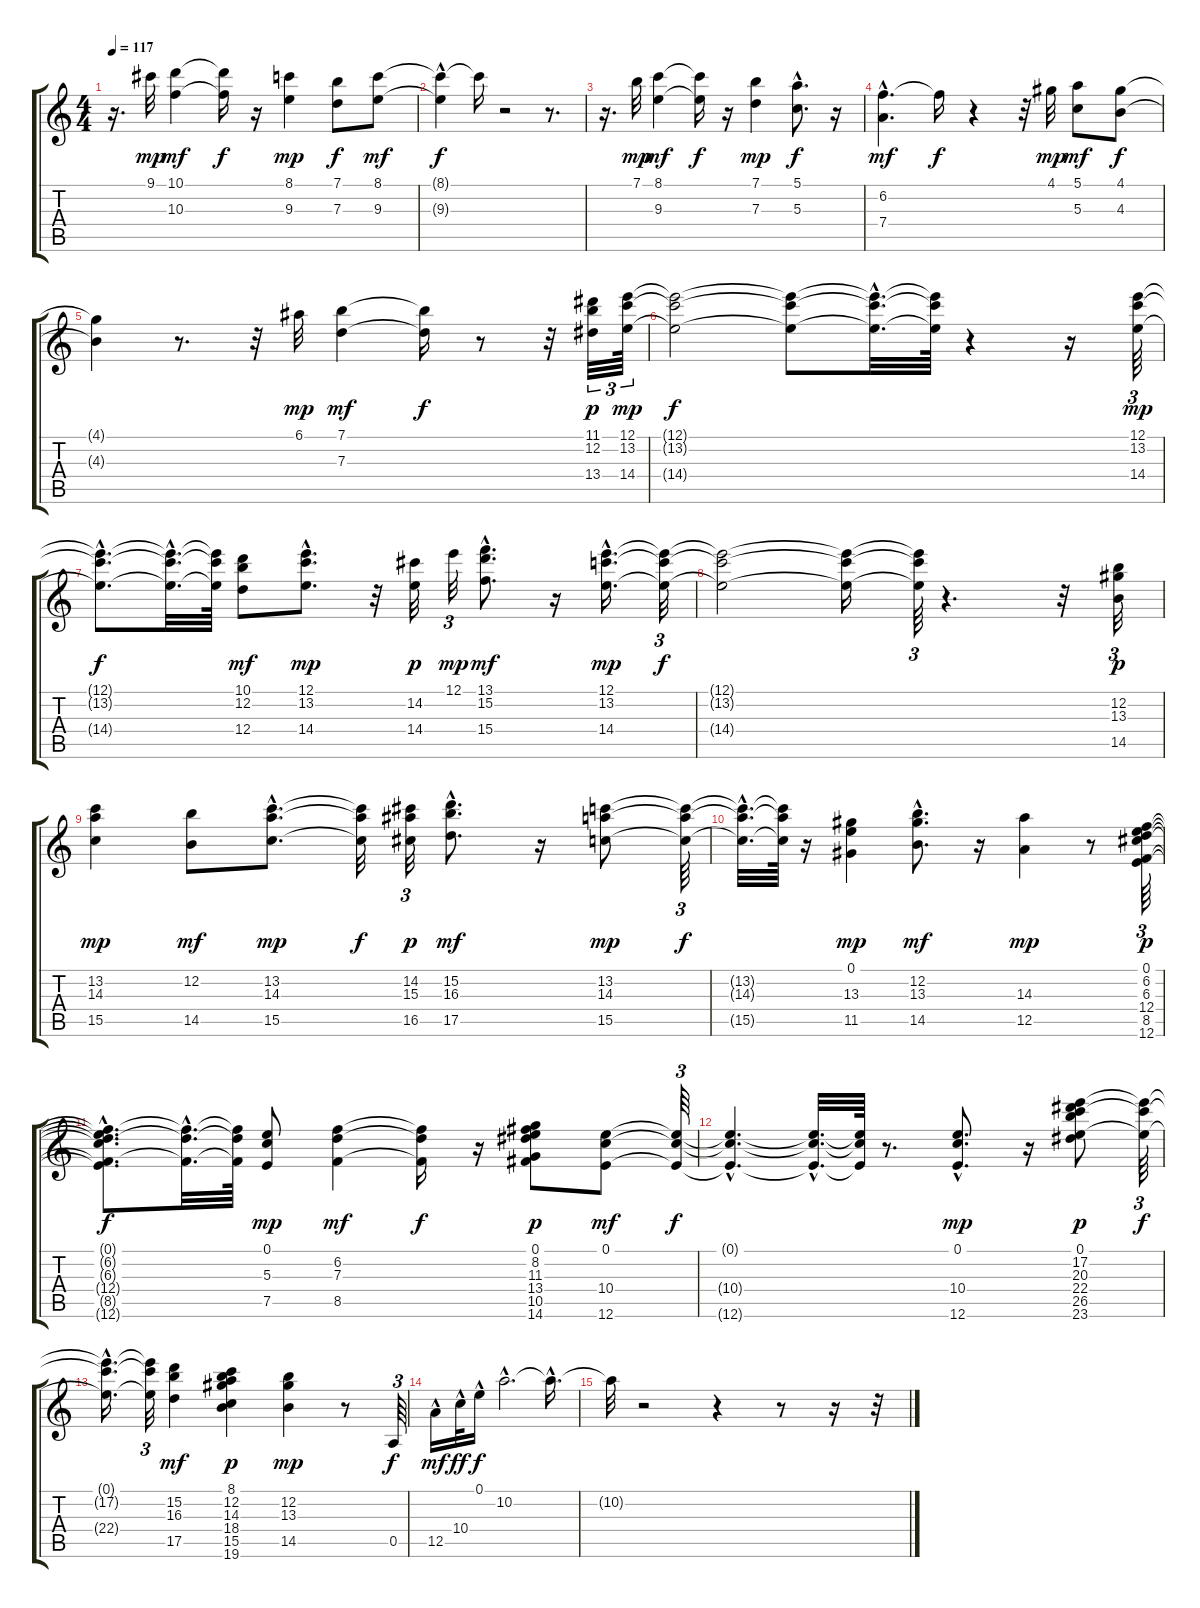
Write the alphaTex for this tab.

\track "" {instrument acousticguitarnylon}
\staff {score tabs}
\tuning (E4 B3 G3 D3 A2 E2) {hide}
\ts (4 4)
\tempo 117
\clef g2
\ks c
r.16{d dy f} 9.1.32{dy mp} (10.1 10.3).4{dy mf} (10.1{t} 10.3{t}).16{dy f} r.16 (8.1 9.3).4{dy mp} (7.1 7.3).8{dy f} (8.1 9.3).8{dy mf} |
(8.1{t} 9.3{hac t}).4{dy f} 8.1{t}.16 r.2 r.8{d} |
r.16{d} 7.1.32{dy mp} (8.1 9.3).4{dy mf} (8.1{t} 9.3{t}).16{dy f} r.16 (7.1 7.3).4{dy mp} (5.1{hac} 5.3{hac}).8{d dy f} r.16 |
(6.2{hac} 7.4{hac}).4{d dy mf} 6.2{t}.16{dy f} r.4 r.32 4.1.32{dy mp} (5.1 5.3).8{dy mf} (4.1 4.3).8{dy f} |
(4.1{t} 4.3{t}).4 r.8{d} r.32 6.1.32{dy mp} (7.1 7.3).4{dy mf} (7.1{t} 7.3{t}).16{dy f} r.8 r.32 (11.1 12.2 13.4).32{tu (3 2) dy p} (12.1 13.2 14.4).64{tu (3 2) dy mp} |
(12.1{t} 13.2{t} 14.4{t}).2{dy f} (12.1{t} 13.2{t} 14.4{t}).8 (12.1{hac t} 13.2{hac t} 14.4{hac t}).32{d} (12.1{t} 13.2{t} 14.4{t}).64 r.4 r.16 (12.1 13.2 14.4).64{tu (3 2) dy mp} |
(12.1{hac t} 13.2{hac t} 14.4{hac t}).8{d dy f} (12.1{hac t} 13.2{hac t} 14.4{hac t}).32{d} (12.1{t} 13.2{t} 14.4{t}).64 (10.1 12.2 12.4).8{dy mf} (12.1{hac} 13.2{hac} 14.4{hac}).8{d dy mp} r.32 (14.2 14.4).32{dy p} 12.1.32{tu (3 2) dy mp} (13.1{hac} 15.2{hac} 15.4{hac}).8{d dy mf} r.16 (12.1{hac} 13.2{hac} 14.4{hac}).16{d dy mp} (12.1{t} 13.2{t} 14.4{t}).32{tu (3 2) dy f} |
(12.1{t} 13.2{t} 14.4{t}).2 (12.1{t} 13.2{t} 14.4{t}).16 (12.1{t} 13.2{t} 14.4{t}).64{tu (3 2)} r.4{d} r.32 (12.2 13.3 14.5).32{tu (3 2) dy p} |
(13.2 14.3 15.5).4{dy mp} (12.2 14.5).8{dy mf} (13.2{hac} 14.3{hac} 15.5{hac}).8{d dy mp} (13.2{t} 14.3{t} 15.5{t}).32{dy f} (14.2 15.3 16.5).32{tu (3 2) dy p} (15.2{hac} 16.3{hac} 17.5{hac}).8{d dy mf} r.16 (13.2 14.3 15.5).8{dy mp} (13.2{t} 14.3{t} 15.5{t}).64{tu (3 2) dy f} |
(13.2{hac t} 14.3{hac t} 15.5{hac t}).32{d} (13.2{t} 14.3{t} 15.5{t}).64 r.16 (0.1 13.3 11.5).4{dy mp} (12.2{hac} 13.3{hac} 14.5{hac}).8{d dy mf} r.16 (14.3 12.5).4{dy mp} r.8 (0.1 6.2 6.3 12.4 8.5 12.6).64{tu (3 2) dy p} |
(0.1{t} 6.2{hac t} 6.3{t} 12.4{hac t} 8.5{hac t} 12.6{t}).8{d dy f} (6.2{hac t} 12.4{hac t} 8.5{hac t}).32{d} (6.2{t} 12.4{t} 8.5{t}).64 (0.1 5.3 7.5).8{dy mp} (6.2 7.3 8.5).4{dy mf} (6.2{t} 7.3{t} 8.5{t}).16{dy f} r.16 (0.1 8.2 11.3 13.4 10.5 14.6).8{dy p} (0.1 10.4 12.6).8{dy mf} (0.1{t} 10.4{t} 12.6{t}).64{tu (3 2) dy f} |
(0.1{hac t} 10.4{hac t} 12.6{hac t}).4{d} (0.1{hac t} 10.4{hac t} 12.6{hac t}).32{d} (0.1{t} 10.4{t} 12.6{t}).64 r.8{d} (0.1{hac} 10.4{hac} 12.6{hac}).8{d dy mp} r.16 (0.1 17.2 20.3 22.4 26.5 23.6).8{dy p} (0.1{t} 17.2{t} 22.4{t}).64{tu (3 2) dy f} |
(0.1{hac t} 17.2{hac t} 22.4{hac t}).16{d} (0.1{t} 17.2{t} 22.4{t}).32{tu (3 2)} (15.2 16.3 17.5).4{dy mf} (8.1 12.2 14.3 18.4 15.5 19.6).4{dy p} (12.2 13.3 14.5).4{dy mp} r.8 0.5.64{tu (3 2) dy f} |
12.5{hac}.16{dy mf} 10.4{hac}.32{dy ff} 0.1{hac}.16{dy f} 10.2{hac}.2{d} 10.2{hac t}.16{d} |
10.2{t}.32 r.2 r.4 r.8 r.16 r.32
